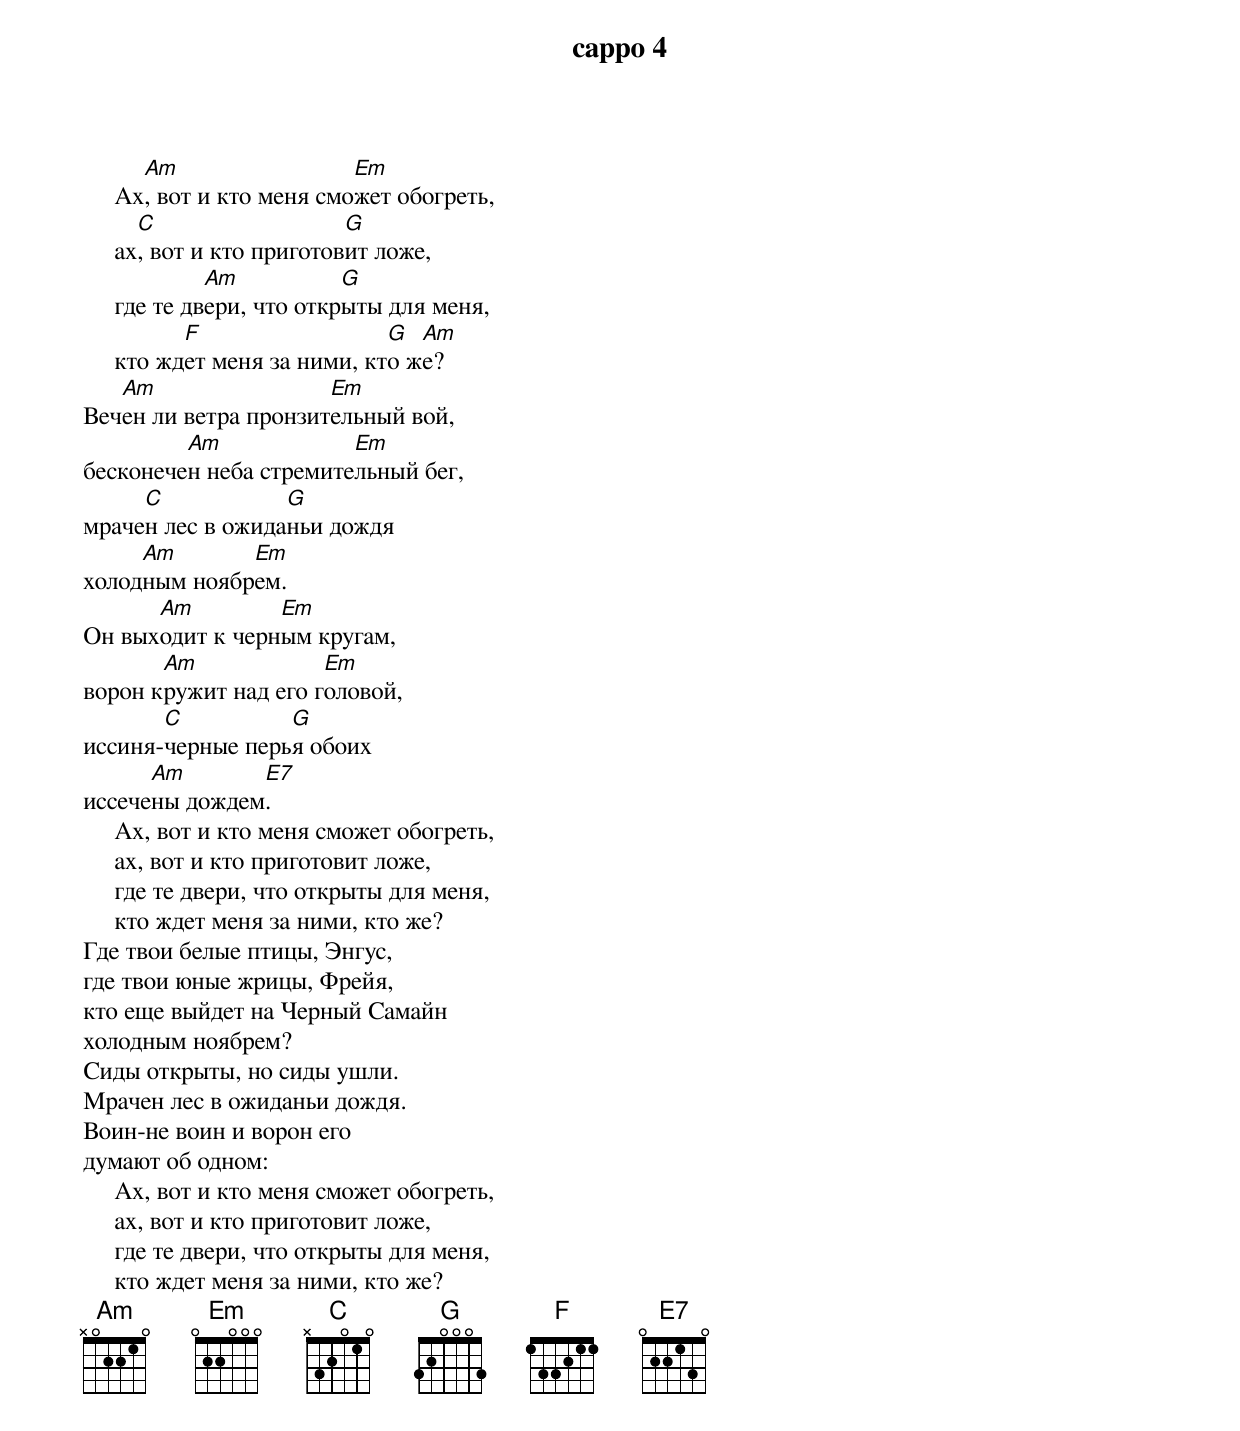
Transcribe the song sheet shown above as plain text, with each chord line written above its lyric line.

cappo 4

       Am                  Em
     Ах, вот и кто меня сможет обогреть,
       C                   G
     ах, вот и кто приготовит ложе,
              Am           G
     где те двери, что открыты для меня,
           F                  G  Am
     кто ждет меня за ними, кто же?
   Am                 Em
Вечен ли ветра пронзительный вой,
         Am             Em
бесконечен неба стремительный бег,
     C            G
мрачен лес в ожиданьи дождя
     Am       Em
холодным ноябрем.
      Am         Em
Он выходит к черным кругам,
       Am             Em
ворон кружит над его головой,
       C          G
иссиня-черные перья обоих
      Am       E7
иссечены дождем.
     Ах, вот и кто меня сможет обогреть,
     ах, вот и кто приготовит ложе,
     где те двери, что открыты для меня,
     кто ждет меня за ними, кто же?
Где твои белые птицы, Энгус,
где твои юные жрицы, Фрейя,
кто еще выйдет на Черный Самайн
холодным ноябрем?
Сиды открыты, но сиды ушли.
Мрачен лес в ожиданьи дождя.
Воин-не воин и ворон его
думают об одном:
     Ах, вот и кто меня сможет обогреть,
     ах, вот и кто приготовит ложе,
     где те двери, что открыты для меня,
     кто ждет меня за ними, кто же?
